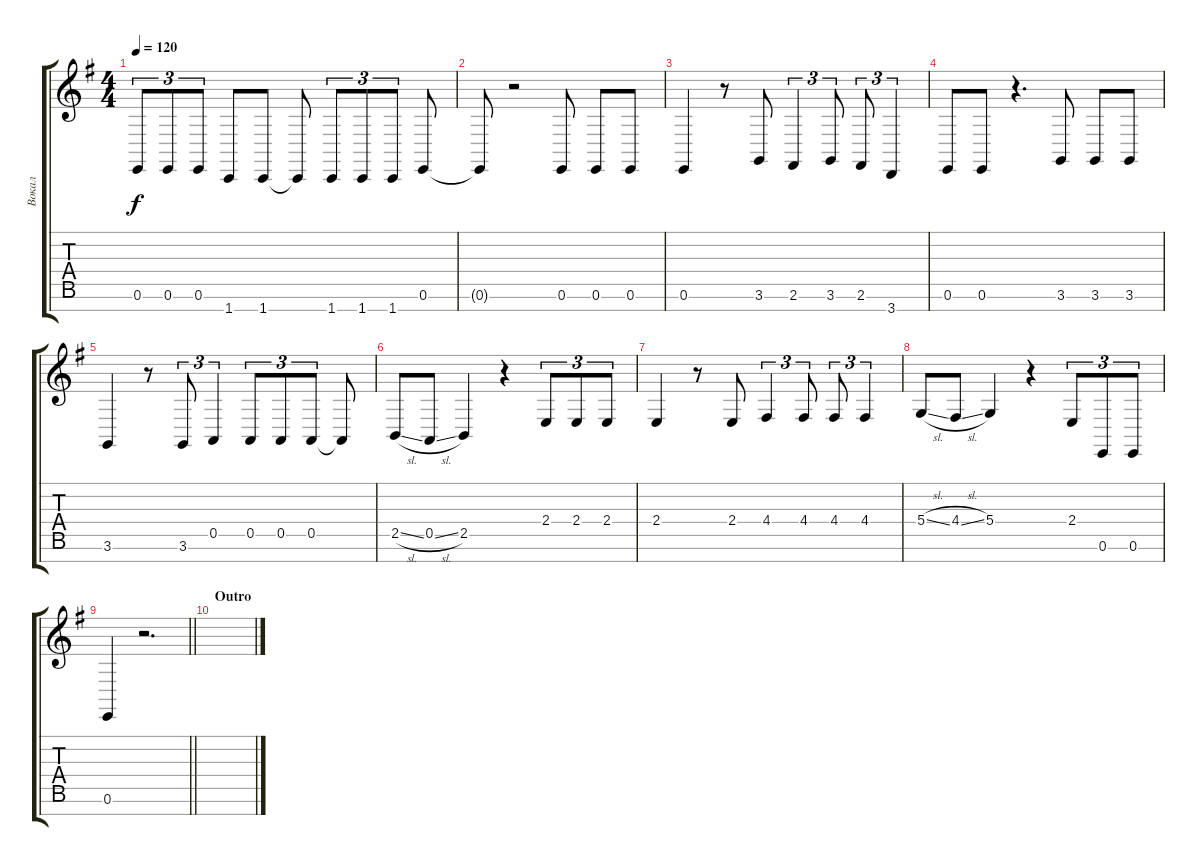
\track ("Вокал" "Вокал") {instrument trumpet}
\staff {score tabs}
\tuning (E4 B3 G3 D3 A2 E2 B1) {hide}
\ts (4 4)
\tempo 120
\clef g2
\ks eminor
0.6.8{tu (3 2) dy f} 0.6.8{tu (3 2)} 0.6.8{tu (3 2)} 1.7.8 1.7.8 1.7{t}.8 1.7.8{tu (3 2)} 1.7.8{tu (3 2)} 1.7.8{tu (3 2)} 0.6.8 |
0.6{t}.8 r.2 0.6.8 0.6.8 0.6.8 |
0.6.4 r.8 3.6.8 2.6.4{tu (3 2)} 3.6.8{tu (3 2)} 2.6.8{tu (3 2)} 3.7.4{tu (3 2)} |
0.6.8 0.6.8 r.4{d} 3.6.8 3.6.8 3.6.8 |
3.6.4 r.8 3.6.8{tu (3 2)} 0.5.4{tu (3 2)} 0.5.8{tu (3 2)} 0.5.8{tu (3 2)} 0.5.8{tu (3 2)} 0.5{t}.8 |
2.5{sl}.8 0.5{sl}.8 2.5.4 r.4 2.4.8{tu (3 2)} 2.4.8{tu (3 2)} 2.4.8{tu (3 2)} |
2.4.4 r.8 2.4.8 4.4.4{tu (3 2)} 4.4.8{tu (3 2)} 4.4.8{tu (3 2)} 4.4.4{tu (3 2)} |
5.4{sl}.8 4.4{sl}.8 5.4.4 r.4 2.4.8{tu (3 2)} 0.6.8{tu (3 2)} 0.6.8{tu (3 2)} |
\barLineRight lightlight
0.6.4 r.2{d} |
\section ("" "Outro")
